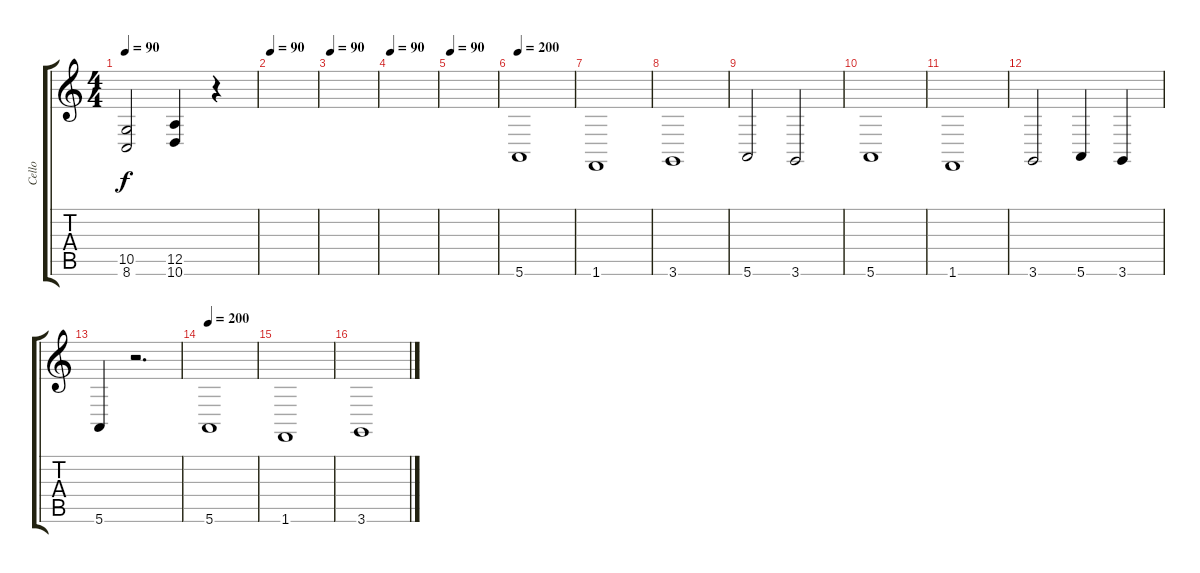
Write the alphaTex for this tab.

\track ("Cello" "Cello") {instrument cello}
\staff {score tabs}
\tuning (E4 B3 G3 D3 A2 E2) {hide}
\ts (4 4)
\tempo 90
\clef g2
\ks c
(10.5 8.6).2{dy f} (12.5 10.6).4 r.4 |
\tempo 90
|
\tempo 90
|
\tempo 90
|
\tempo 90
|
\tempo 200
5.6.1 |
1.6.1 |
3.6.1 |
5.6.2 3.6.2 |
5.6.1 |
1.6.1 |
3.6.2 5.6.4 3.6.4 |
5.6.4 r.2{d} |
\tempo 200
5.6.1 |
1.6.1 |
3.6.1
